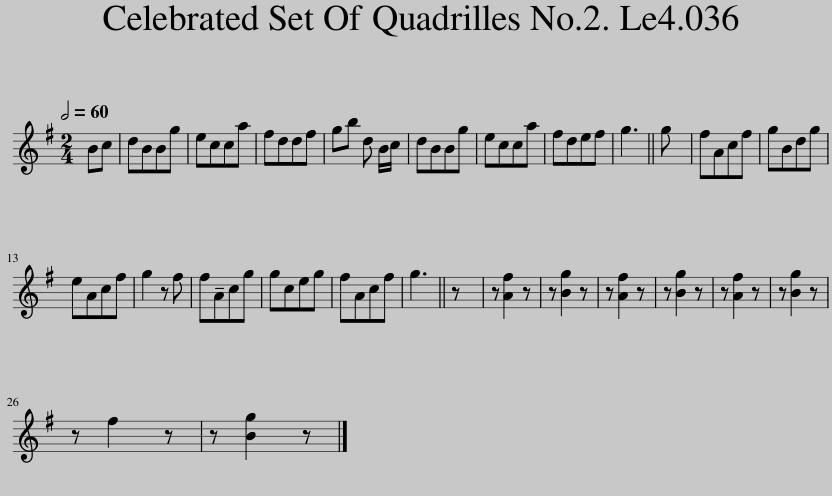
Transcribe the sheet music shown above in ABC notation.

X:1
L:1/8
Q:1/2=60
M:2/4
I:linebreak $
K:G
V:1 treble
V:1
 Bc | dBBg | ecca | fddf | gb d B/c/ | %5
 dBBg | ecca | fdef | g3 || g | %10
 fAcf | gBdg |$ eAcf | g2 z f | f!tenuto!Acg | %15
 gceg | fAcf | g3 || z | z [Af]2 z | %20
 z [Bg]2 z | z [Af]2 z | z [Bg]2 z | z [Af]2 z | z [Bg]2 z |$ %25
 z f2 z | z [Bg]2 z |] %27
